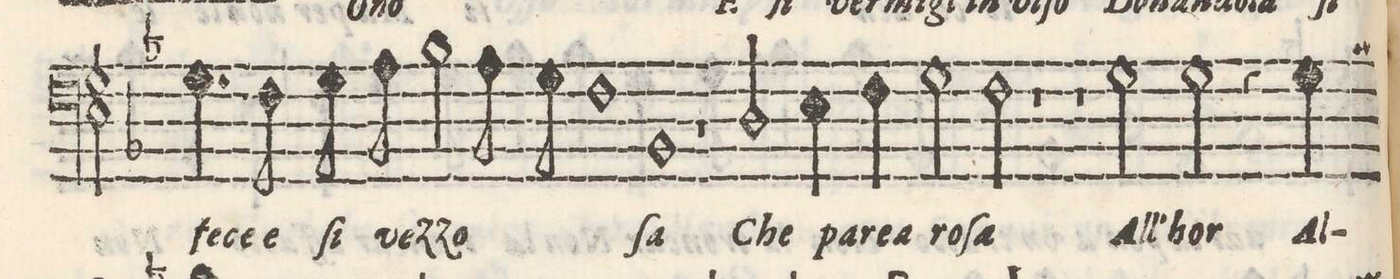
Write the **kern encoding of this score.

**kern	**text
*I"Basso	*
*clefF4	*
*k[b-]	*
*met(C)	*
*M2/1	*
4.G\	fe-
8F\	-ce e
8G\	ſi
8A\	vez-
2B-\	-zo-
8A\	.
8G\	.
=9-	=9-
1F	.
1BB-	-ſa
=10-	=10-
1r	.
2D/	Che
4E\	pa-
4F\	-rea
=11-	=11-
2G\	ro-
2F\	-ſa
1r	.
=12-	=12-
1r	.
2G\	All'
2G\	hor
=13-	=13-
4r	.
4G\	Al-
*-	*-
